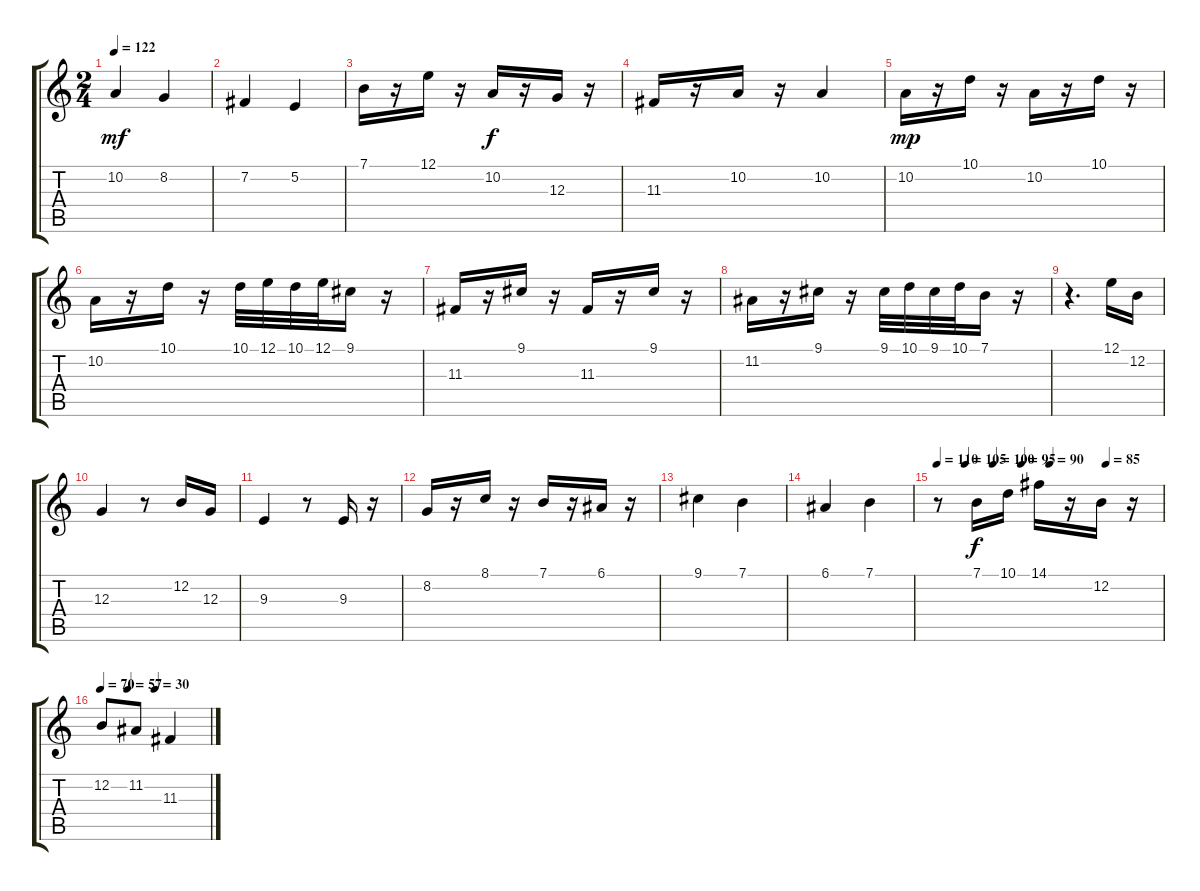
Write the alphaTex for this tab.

\track "" {instrument stringensemble1}
\staff {score tabs}
\tuning (E4 B3 G3 D3 A2 E2) {hide}
\ts (2 4)
\tempo 122
\clef g2
\ks c
10.2.4{dy mf} 8.2.4 |
7.2.4 5.2.4 |
7.1.16 r.16 12.1.16 r.16 10.2.16{dy f} r.16 12.3.16 r.16 |
11.3.16 r.16 10.2.16 r.16 10.2.4 |
10.2.16{dy mp} r.16 10.1.16 r.16 10.2.16 r.16 10.1.16 r.16 |
10.2.16 r.16 10.1.16 r.16 10.1.32 12.1.32 10.1.32 12.1.32 9.1.16 r.16 |
11.3.16 r.16 9.1.16 r.16 11.3.16 r.16 9.1.16 r.16 |
11.2.16 r.16 9.1.16 r.16 9.1.32 10.1.32 9.1.32 10.1.32 7.1.16 r.16 |
r.4{d} 12.1.16 12.2.16 |
12.3.4 r.8 12.2.16 12.3.16 |
9.3.4 r.8 9.3.16 r.16 |
8.2.16 r.16 8.1.16 r.16 7.1.16 r.16 6.1.16 r.16 |
9.1.4 7.1.4 |
6.1.4 7.1.4 |
\tempo 110
\tempo (105 0.125)
\tempo (100 0.25)
\tempo (95 0.375)
\tempo (90 0.5)
\tempo (85 0.75)
r.8 7.1.16{dy f} 10.1.16 14.1.16 r.16 12.2.16 r.16 |
\tempo 70
\tempo (57 0.25)
\tempo (30 0.5)
12.2.8 11.2.8 11.3.4
